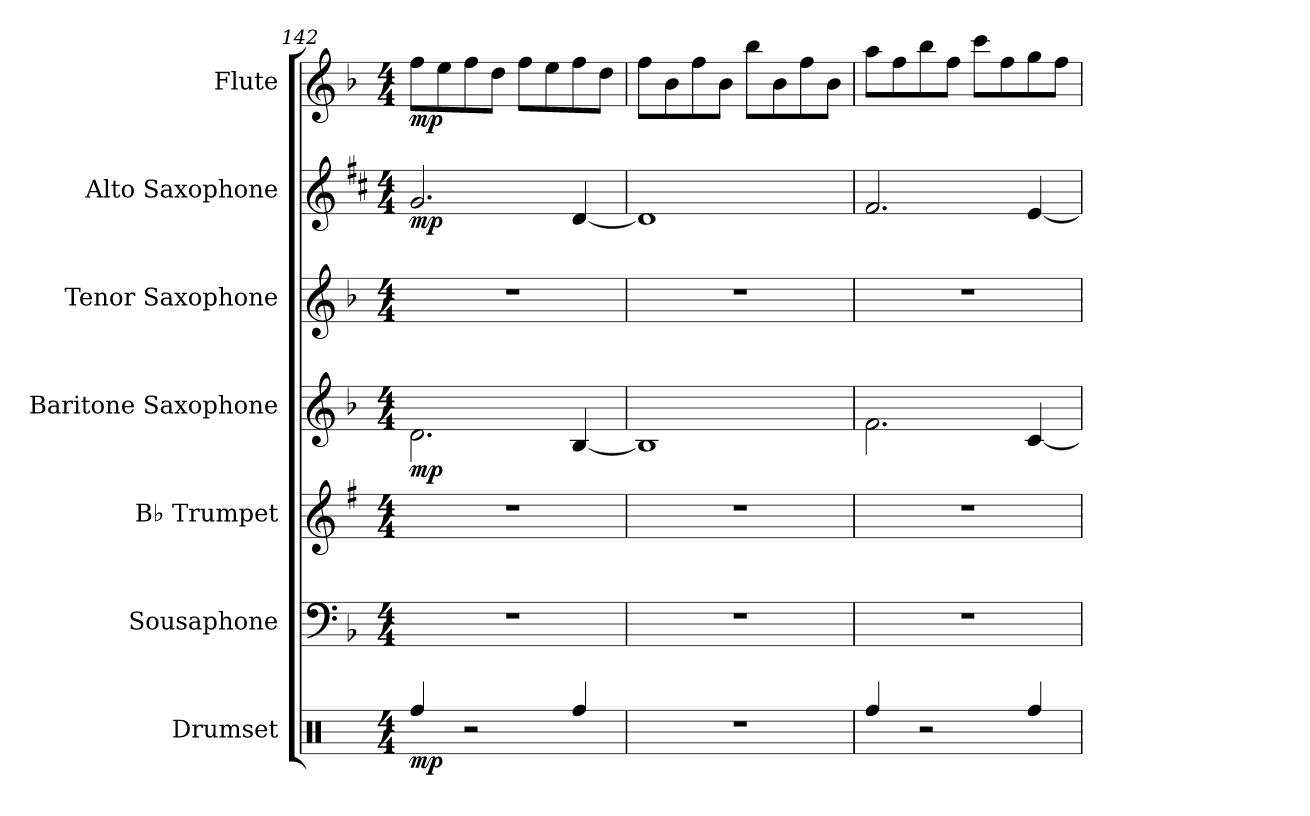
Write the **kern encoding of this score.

**kern	**dynam	**kern	**kern	**kern	**dynam	**kern	**kern	**dynam	**kern	**dynam
*part7	*part7	*part6	*part5	*part4	*part4	*part3	*part2	*part2	*part1	*part1
*staff7	*staff7	*staff6	*staff5	*staff4	*staff4	*staff3	*staff2	*staff2	*staff1	*staff1
*I"Drumset	*	*I"Sousaphone	*I"B♭ Trumpet	*I"Baritone Saxophone	*	*I"Tenor Saxophone	*I"Alto Saxophone	*	*I"Flute	*
*I'Drs.	*	*I'Sphn.	*I'B♭ Tpt.	*I'Bar. Sax.	*	*I'T. Sax.	*I'A. Sax.	*	*I'Fl.	*
!!LO:PB:g=z
*clefX	*	*clefF4	*clefG2	*clefG2	*	*clefG2	*clefG2	*	*clefG2	*
*	*	*	*ITrd1c2	*ITrd12c21	*	*ITrd8c14	*ITrd5c9	*	*	*
*k[]	*	*k[b-]	*k[b-]	*k[b-]	*	*k[b-]	*k[b-]	*	*k[b-]	*
*M4/4	*	*M4/4	*M4/4	*M4/4	*	*M4/4	*M4/4	*	*M4/4	*
=142	=142	=142	=142	=142	=142	=142	=142	=142	=142	=142
!	!LO:DY:b	!	!	!	!LO:DY:b	!	!	!LO:DY:b	!	!LO:DY:b
4Rff/	mp	1r	1r	2.D\	mp	1r	2.B-/	mp	8ff\L	mp
.	.	.	.	.	.	.	.	.	8ee\	.
2r	.	.	.	.	.	.	.	.	8ff\	.
.	.	.	.	.	.	.	.	.	8dd\J	.
.	.	.	.	.	.	.	.	.	8ff\L	.
.	.	.	.	.	.	.	.	.	8ee\	.
4Rff/	.	.	.	[4BB-/	.	.	[4F/	.	8ff\	.
.	.	.	.	.	.	.	.	.	8dd\J	.
=143	=143	=143	=143	=143	=143	=143	=143	=143	=143	=143
1r	.	1r	1r	1BB-]	.	1r	1F]	.	8ff\L	.
.	.	.	.	.	.	.	.	.	8b-\	.
.	.	.	.	.	.	.	.	.	8ff\	.
.	.	.	.	.	.	.	.	.	8b-\J	.
.	.	.	.	.	.	.	.	.	8bb-\L	.
.	.	.	.	.	.	.	.	.	8b-\	.
.	.	.	.	.	.	.	.	.	8ff\	.
.	.	.	.	.	.	.	.	.	8b-\J	.
=144	=144	=144	=144	=144	=144	=144	=144	=144	=144	=144
4Rff/	.	1r	1r	2.F\	.	1r	2.A/	.	8aa\L	.
.	.	.	.	.	.	.	.	.	8ff\	.
2r	.	.	.	.	.	.	.	.	8bb-\	.
.	.	.	.	.	.	.	.	.	8ff\J	.
.	.	.	.	.	.	.	.	.	8ccc\L	.
.	.	.	.	.	.	.	.	.	8ff\	.
4Rff/	.	.	.	[4C/	.	.	[4G/	.	8gg\	.
.	.	.	.	.	.	.	.	.	8ff\J	.
=	=	=	=	=	=	=	=	=	=	=
*-	*-	*-	*-	*-	*-	*-	*-	*-	*-	*-
